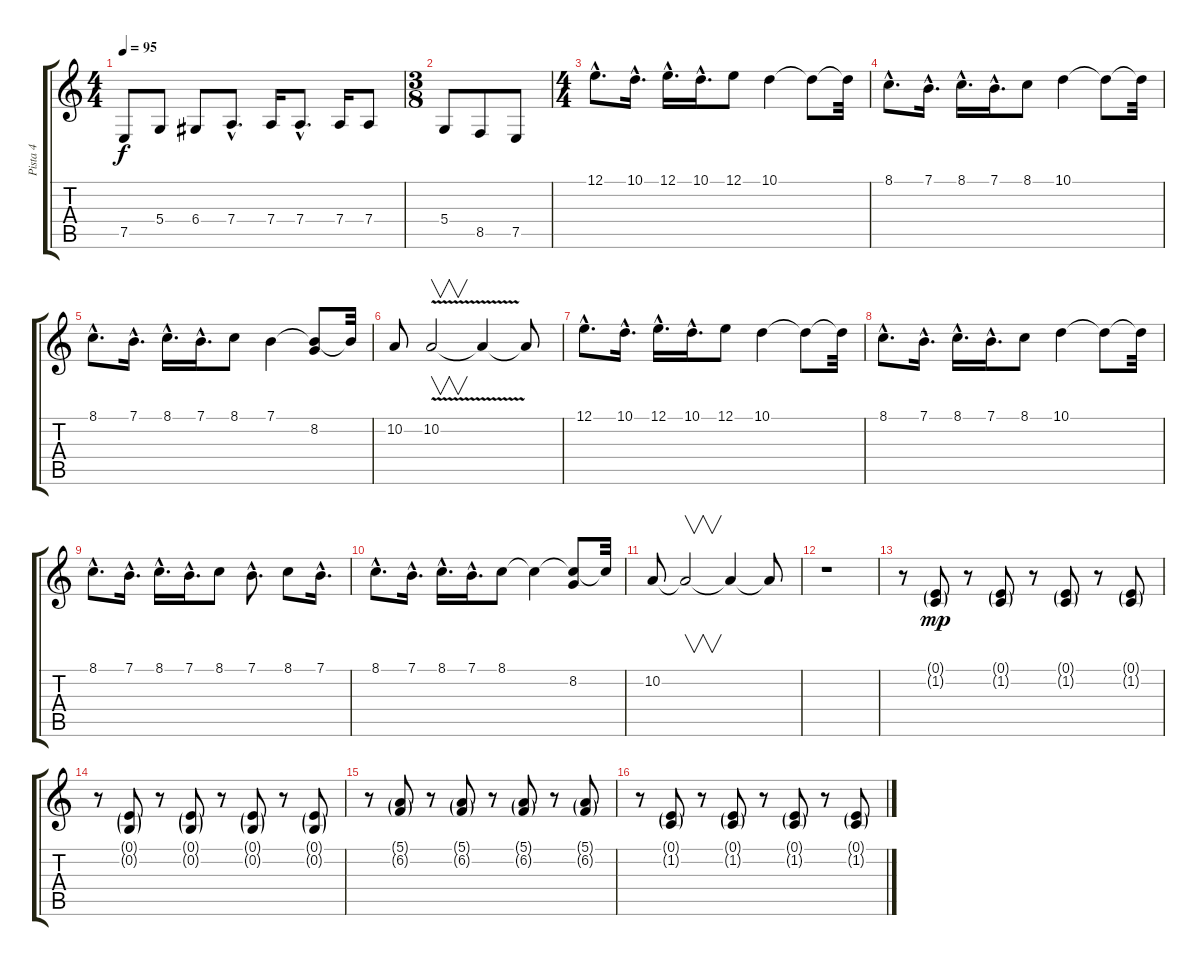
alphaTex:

\track ("Pista 4" "Pista 4") {instrument accordion}
\staff {score tabs}
\tuning (E4 B3 G3 D3 A2 E2) {hide}
\ts (4 4)
\tempo 95
\clef g2
\ks c
7.5.8{dy f instrument accordion} 5.4.8 6.4.8 7.4{hac}.8{d} 7.4.16 7.4{hac}.8{d} 7.4.16 7.4.8 |
\ts (3 8)
5.4.8 8.5.8 7.5.8 |
\ts (4 4)
12.1{hac}.8{d} 10.1{hac}.16{d} 12.1{hac}.16{d} 10.1{hac}.16{d} 12.1.8 10.1.4 10.1{t}.8 10.1{t}.32 |
8.1{hac}.8{d} 7.1{hac}.16{d} 8.1{hac}.16{d} 7.1{hac}.16{d} 8.1.8 10.1.4 10.1{t}.8 10.1{t}.32 |
8.1{hac}.8{d} 7.1{hac}.16{d} 8.1{hac}.16{d} 7.1{hac}.16{d} 8.1.8 7.1.4 (7.1{t} 8.2).8 7.1{t}.32 |
10.2.8 10.2{v}.2{v} 10.2{t}.4 10.2{t}.8 |
12.1{hac}.8{d} 10.1{hac}.16{d} 12.1{hac}.16{d} 10.1{hac}.16{d} 12.1.8 10.1.4 10.1{t}.8 10.1{t}.32 |
8.1{hac}.8{d} 7.1{hac}.16{d} 8.1{hac}.16{d} 7.1{hac}.16{d} 8.1.8 10.1.4 10.1{t}.8 10.1{t}.32 |
8.1{hac}.8{d} 7.1{hac}.16{d} 8.1{hac}.16{d} 7.1{hac}.16{d} 8.1.8 7.1{hac}.8{d} 8.1.8 7.1{hac}.16{d} |
8.1{hac}.8{d} 7.1{hac}.16{d} 8.1{hac}.16{d} 7.1{hac}.16{d} 8.1.8 8.1{t}.4 (8.1{t} 8.2).8 8.1{t}.32 |
10.2.8 10.2{t}.2{v} 10.2{t}.4 10.2{t}.8 |
r.1 |
r.8 (0.1{g} 1.2{g}).8{dy mp} r.8 (0.1{g} 1.2{g}).8 r.8 (0.1{g} 1.2{g}).8 r.8 (0.1{g} 1.2{g}).8 |
r.8 (0.1{g} 0.2{g}).8 r.8 (0.1{g} 0.2{g}).8 r.8 (0.1{g} 0.2{g}).8 r.8 (0.1{g} 0.2{g}).8 |
r.8 (5.1{g} 6.2{g}).8 r.8 (5.1{g} 6.2{g}).8 r.8 (5.1{g} 6.2{g}).8 r.8 (5.1{g} 6.2{g}).8 |
r.8 (0.1{g} 1.2{g}).8 r.8 (0.1{g} 1.2{g}).8 r.8 (0.1{g} 1.2{g}).8 r.8 (0.1{g} 1.2{g}).8
